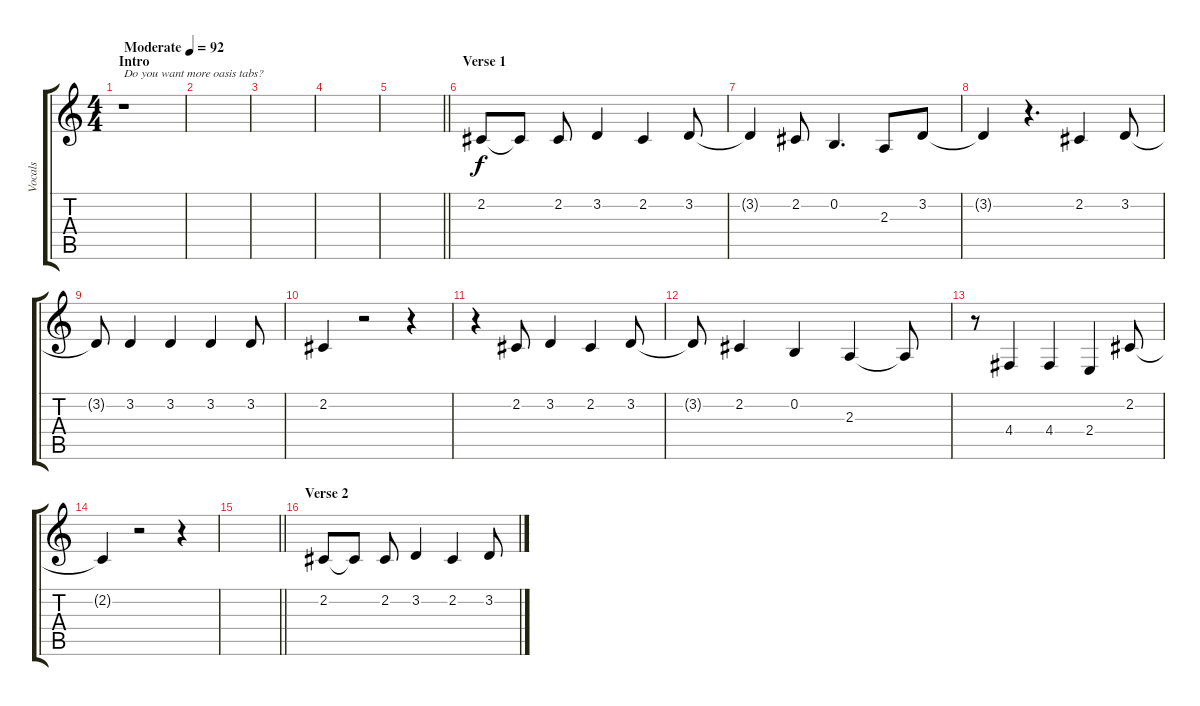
\track ("Vocals" "Vocals") {instrument clarinet}
\staff {score tabs}
\tuning (E4 B3 G3 D3 A2 E2) {hide}
\ts (4 4)
\section ("" "Intro")
\tempo (92 "Moderate")
\clef g2
\ks c
r.1{txt "Do you want more oasis tabs?" dy f instrument clarinet} |
|
|
|
\barLineRight lightlight
|
\section ("" "Verse 1")
2.2.8 2.2{t}.8 2.2.8 3.2.4 2.2.4 3.2.8 |
3.2{t}.4 2.2.8 0.2.4{d} 2.3.8 3.2.8 |
3.2{t}.4 r.4{d} 2.2.4 3.2.8 |
3.2{t}.8 3.2.4 3.2.4 3.2.4 3.2.8 |
2.2.4 r.2 r.4 |
r.4 2.2.8 3.2.4 2.2.4 3.2.8 |
3.2{t}.8 2.2.4 0.2.4 2.3.4 2.3{t}.8 |
r.8 4.4.4 4.4.4 2.4.4 2.2.8 |
2.2{t}.4 r.2 r.4 |
\barLineRight lightlight
|
\section ("" "Verse 2")
2.2.8 2.2{t}.8 2.2.8 3.2.4 2.2.4 3.2.8
